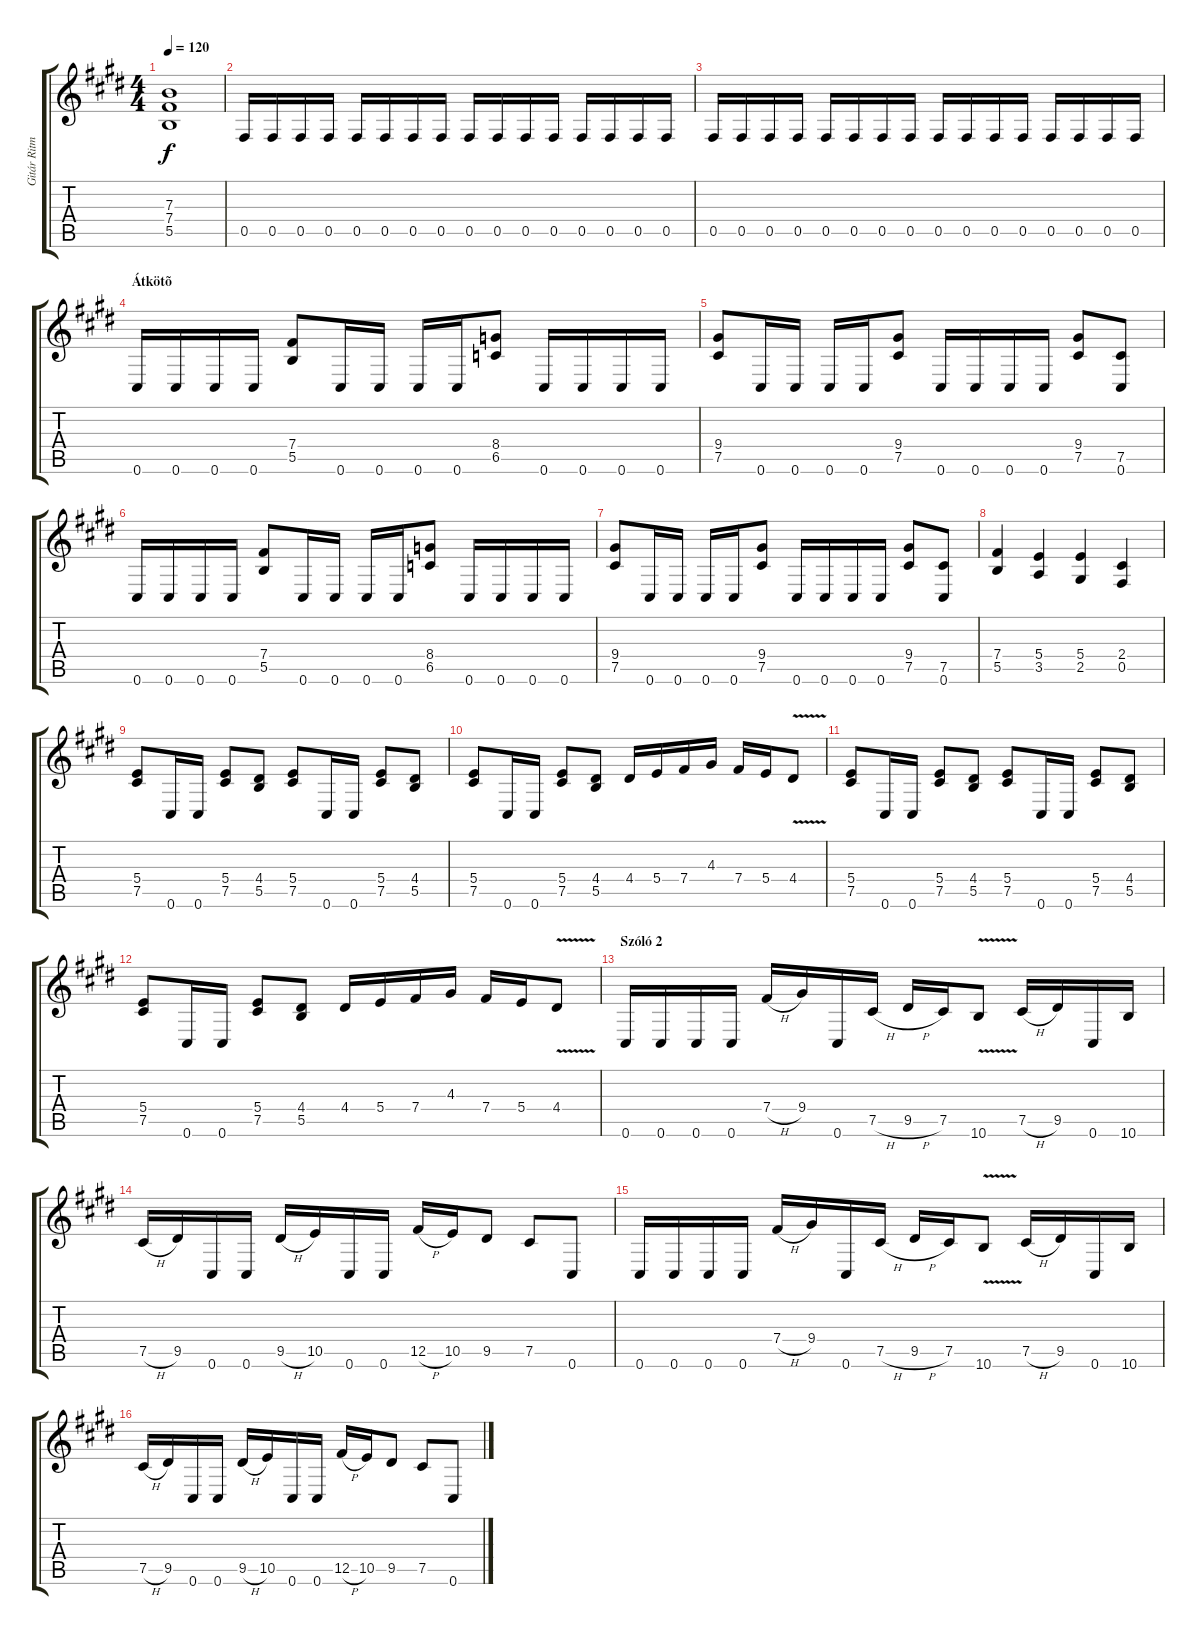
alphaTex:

\track ("Gitár Ritm 1" "Gitár Ritm") {instrument distortionguitar}
\staff {score tabs}
\tuning (Db4 Ab3 E3 B2 Gb2 Db2) {hide}
\ts (4 4)
\tempo 120
\clef g2
\ks c#minor
(7.3 7.4 5.5).1{dy f} |
0.5.16 0.5.16 0.5.16 0.5.16 0.5.16 0.5.16 0.5.16 0.5.16 0.5.16 0.5.16 0.5.16 0.5.16 0.5.16 0.5.16 0.5.16 0.5.16 |
0.5.16 0.5.16 0.5.16 0.5.16 0.5.16 0.5.16 0.5.16 0.5.16 0.5.16 0.5.16 0.5.16 0.5.16 0.5.16 0.5.16 0.5.16 0.5.16 |
\section ("" "Átkötõ")
0.6.16 0.6.16 0.6.16 0.6.16 (7.4 5.5).8 0.6.16 0.6.16 0.6.16 0.6.16 (8.4 6.5).8 0.6.16 0.6.16 0.6.16 0.6.16 |
(9.4 7.5).8 0.6.16 0.6.16 0.6.16 0.6.16 (9.4 7.5).8 0.6.16 0.6.16 0.6.16 0.6.16 (9.4 7.5).8 (7.5 0.6).8 |
0.6.16 0.6.16 0.6.16 0.6.16 (7.4 5.5).8 0.6.16 0.6.16 0.6.16 0.6.16 (8.4 6.5).8 0.6.16 0.6.16 0.6.16 0.6.16 |
(9.4 7.5).8 0.6.16 0.6.16 0.6.16 0.6.16 (9.4 7.5).8 0.6.16 0.6.16 0.6.16 0.6.16 (9.4 7.5).8 (7.5 0.6).8 |
(7.4 5.5).4 (5.4 3.5).4 (5.4 2.5).4 (2.4 0.5).4 |
(5.4 7.5).8 0.6.16 0.6.16 (5.4 7.5).8 (4.4 5.5).8 (5.4 7.5).8 0.6.16 0.6.16 (5.4 7.5).8 (4.4 5.5).8 |
(5.4 7.5).8 0.6.16 0.6.16 (5.4 7.5).8 (4.4 5.5).8 4.4.16 5.4.16 7.4.16 4.3.16 7.4.16 5.4.16 4.4{v}.8 |
(5.4 7.5).8 0.6.16 0.6.16 (5.4 7.5).8 (4.4 5.5).8 (5.4 7.5).8 0.6.16 0.6.16 (5.4 7.5).8 (4.4 5.5).8 |
(5.4 7.5).8 0.6.16 0.6.16 (5.4 7.5).8 (4.4 5.5).8 4.4.16 5.4.16 7.4.16 4.3.16 7.4.16 5.4.16 4.4{v}.8 |
\section ("" "Szóló 2")
0.6.16 0.6.16 0.6.16 0.6.16 7.4{h}.16 9.4.16 0.6.16 7.5{h}.16 9.5{h}.16 7.5.16 10.6{v}.8 7.5{h}.16 9.5.16 0.6.16 10.6.16 |
7.5{h}.16 9.5.16 0.6.16 0.6.16 9.5{h}.16 10.5.16 0.6.16 0.6.16 12.5{h}.16 10.5.16 9.5.8 7.5.8 0.6.8 |
0.6.16 0.6.16 0.6.16 0.6.16 7.4{h}.16 9.4.16 0.6.16 7.5{h}.16 9.5{h}.16 7.5.16 10.6{v}.8 7.5{h}.16 9.5.16 0.6.16 10.6.16 |
7.5{h}.16 9.5.16 0.6.16 0.6.16 9.5{h}.16 10.5.16 0.6.16 0.6.16 12.5{h}.16 10.5.16 9.5.8 7.5.8 0.6.8
